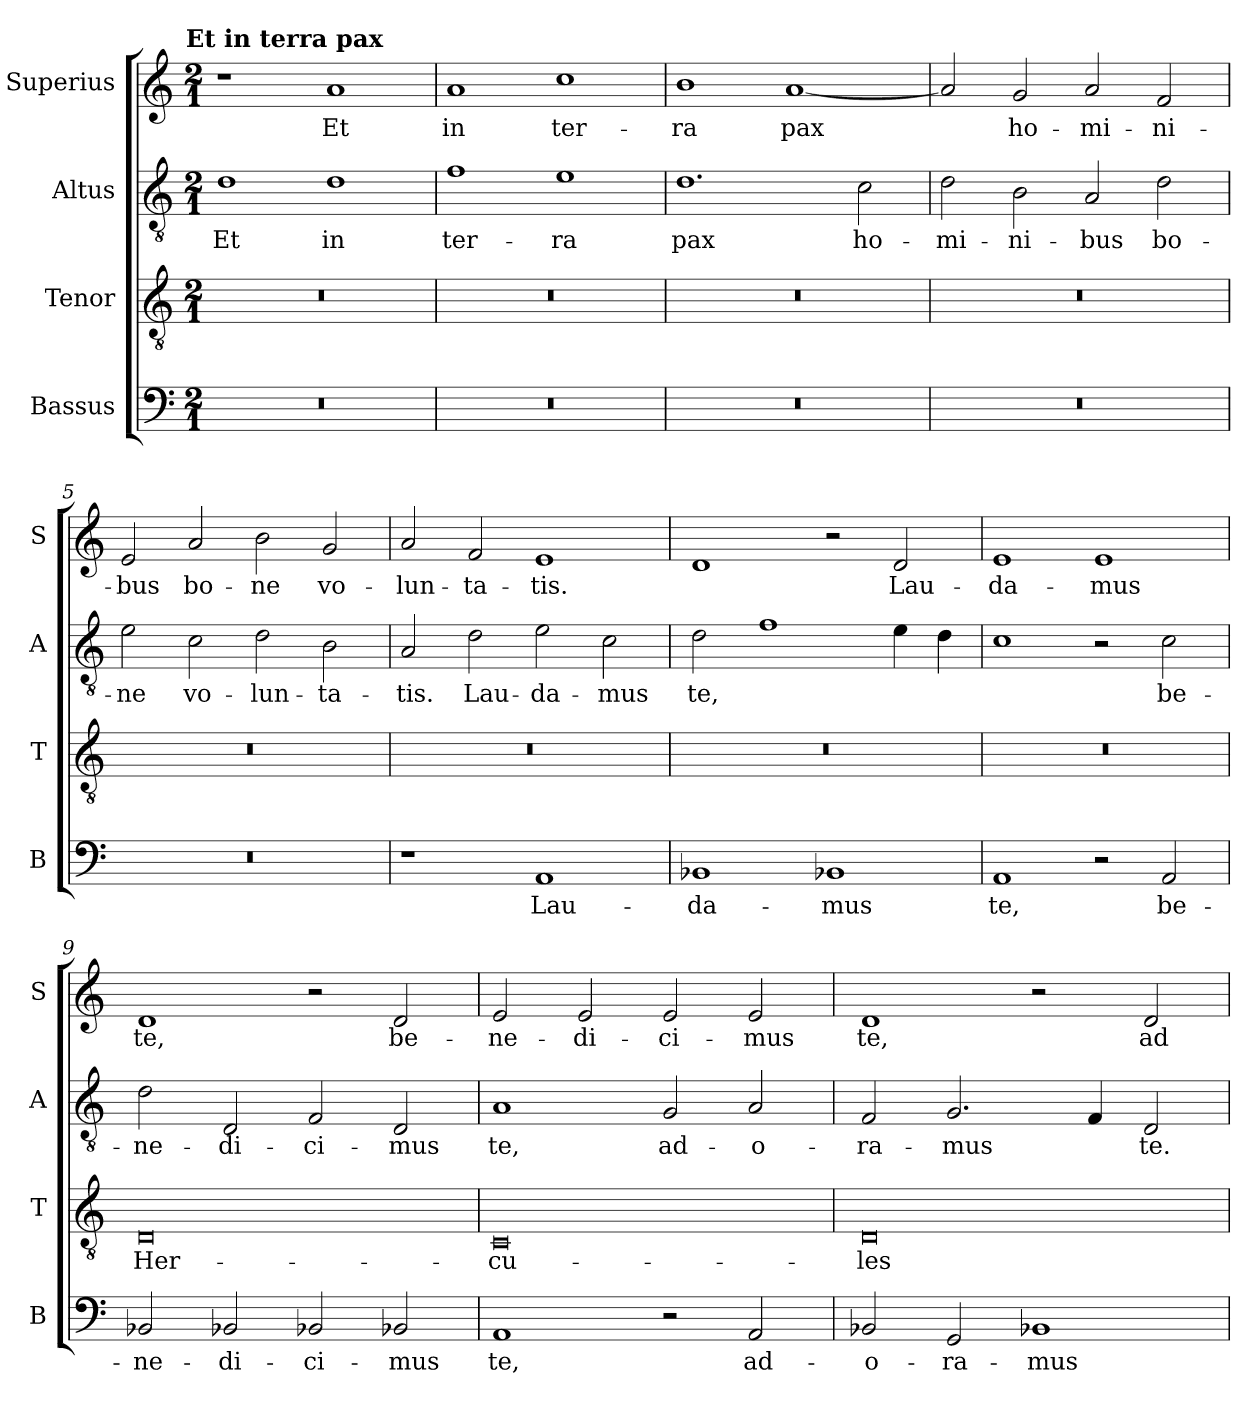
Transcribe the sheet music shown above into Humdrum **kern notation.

**kern	**text	**kern	**text	**kern	**text	**kern	**text
*part4	*part4	*part3	*part3	*part2	*part2	*part1	*part1
*staff4	*staff4	*staff3	*staff3	*staff2	*staff2	*staff1	*staff1
*I"Bassus	*	*I"Tenor	*	*I"Altus	*	*I"Superius	*
*I'B	*	*I'T	*	*I'A	*	*I'S	*
*clefF4	*	*clefGv2	*	*clefGv2	*	*clefG2	*
*k[]	*	*k[]	*	*k[]	*	*k[]	*
!!LO:TX:omd:t=Et in terra pax
*M2/1	*	*M2/1	*	*M2/1	*	*M2/1	*
=1	=1	=1	=1	=1	=1	=1	=1
0r	.	0r	.	1d	Et	1r	.
.	.	.	.	1d	in	1a	Et
=2	=2	=2	=2	=2	=2	=2	=2
0r	.	0r	.	1f	ter-	1a	in
.	.	.	.	1e	-ra	1cc	ter-
=3	=3	=3	=3	=3	=3	=3	=3
0r	.	0r	.	1.d	pax	1b	-ra
.	.	.	.	.	.	[1a	pax
.	.	.	.	2c\	ho-	.	.
=4	=4	=4	=4	=4	=4	=4	=4
0r	.	0r	.	2d\	-mi-	2a/]	.
.	.	.	.	2B\	-ni-	2g/	ho-
.	.	.	.	2A/	-bus	2a/	-mi-
.	.	.	.	2d\	bo-	2f/	-ni-
=5	=5	=5	=5	=5	=5	=5	=5
0r	.	0r	.	2e\	-ne	2e/	-bus
.	.	.	.	2c\	vo-	2a/	bo-
.	.	.	.	2d\	-lun-	2b\	-ne
.	.	.	.	2B\	-ta-	2g/	vo-
=6	=6	=6	=6	=6	=6	=6	=6
1r	.	0r	.	2A/	-tis.	2a/	-lun-
.	.	.	.	2d\	Lau-	2f/	-ta-
1AA	Lau-	.	.	2e\	-da-	1e	-tis.
.	.	.	.	2c\	-mus	.	.
=7	=7	=7	=7	=7	=7	=7	=7
1BB-X	-da-	0r	.	2d\	te,	1d	.
.	.	.	.	1f	.	.	.
1BB-X	-mus	.	.	.	.	2r	.
.	.	.	.	4e\	.	2d/	Lau-
.	.	.	.	4d\	.	.	.
=8	=8	=8	=8	=8	=8	=8	=8
1AA	te,	0r	.	1c	.	1e	-da-
2r	.	.	.	2r	.	1e	-mus
2AA/	be-	.	.	2c\	be-	.	.
=9	=9	=9	=9	=9	=9	=9	=9
2BB-X/	-ne-	0D	Her-	2d\	-ne-	1d	te,
2BB-X/	-di-	.	.	2D/	-di-	.	.
2BB-X/	-ci-	.	.	2F/	-ci-	2r	.
2BB-X/	-mus	.	.	2D/	-mus	2d/	be-
=10	=10	=10	=10	=10	=10	=10	=10
1AA	te,	0C	-cu-	1A	te,	2e/	-ne-
.	.	.	.	.	.	2e/	-di-
2r	.	.	.	2G/	ad-	2e/	-ci-
2AA/	ad-	.	.	2A/	-o-	2e/	-mus
=11	=11	=11	=11	=11	=11	=11	=11
2BB-X/	-o-	0D	-les	2F/	-ra-	1d	te,
2GG/	-ra-	.	.	2.G/	-mus	.	.
1BB-X	-mus	.	.	.	.	2r	.
.	.	.	.	4F/	.	.	.
.	.	.	.	2D/	te.	2d/	ad-
=	=	=	=	=	=	=	=
*-	*-	*-	*-	*-	*-	*-	*-
